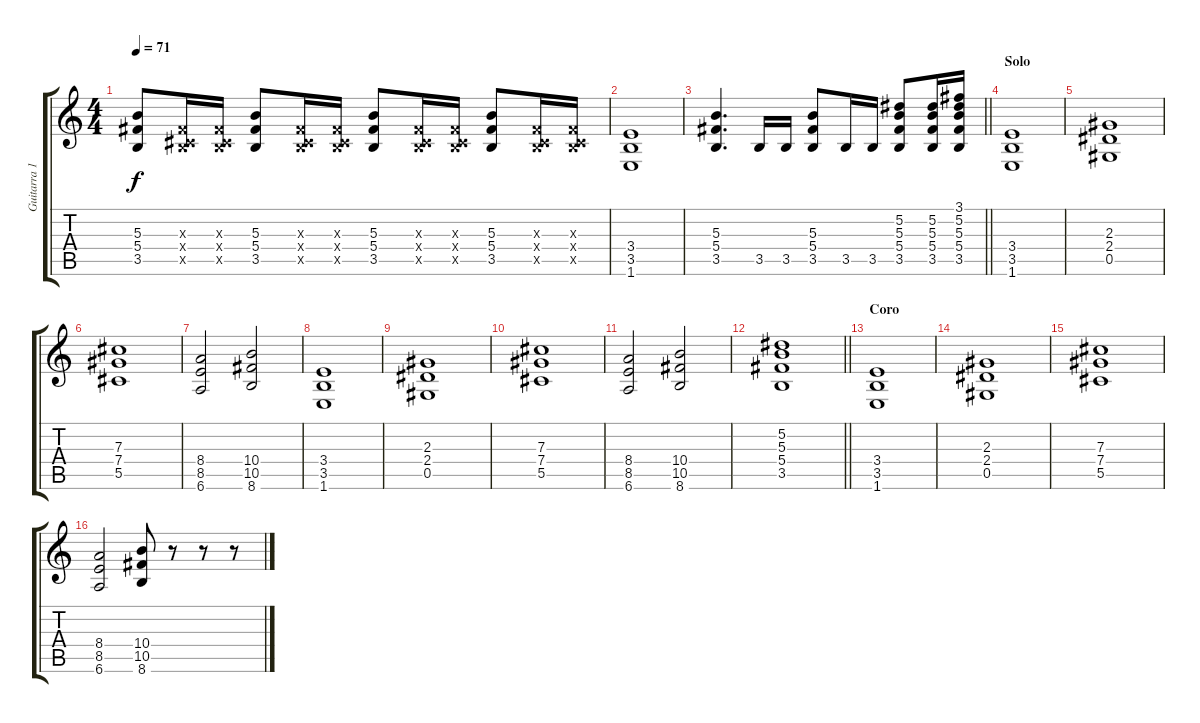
\track ("Guitarra 1" "Guitarra 1") {instrument electricguitarjazz}
\staff {score tabs}
\tuning (Eb4 Bb3 Gb3 Db3 Ab2 Eb2) {hide}
\ts (4 4)
\tempo 71
\clef g2
\ks c
(5.3 5.4 3.5).8{dy f} (0.3{x} 0.4{x} 3.5{x}).16 (0.3{x} 0.4{x} 3.5{x}).16 (5.3 5.4 3.5).8 (0.3{x} 0.4{x} 3.5{x}).16 (0.3{x} 0.4{x} 3.5{x}).16 (5.3 5.4 3.5).8 (0.3{x} 0.4{x} 3.5{x}).16 (0.3{x} 0.4{x} 3.5{x}).16 (5.3 5.4 3.5).8 (0.3{x} 0.4{x} 3.5{x}).16 (0.3{x} 0.4{x} 3.5{x}).16 |
(3.4 3.5 1.6).1 |
\barLineRight lightlight
(5.3 5.4 3.5).4{d} 3.5.16 3.5.16 (5.3 5.4 3.5).8 3.5.16 3.5.16 (5.2 5.3 5.4 3.5).8 (5.2 5.3 5.4 3.5).16 (3.1 5.2 5.3 5.4 3.5).16 |
\section ("" "Solo")
(3.4 3.5 1.6).1{volume 10 instrument distortionguitar} |
(2.3 2.4 0.5).1 |
(7.3 7.4 5.5).1 |
(8.4 8.5 6.6).2 (10.4 10.5 8.6).2 |
(3.4 3.5 1.6).1{volume 10 instrument distortionguitar} |
(2.3 2.4 0.5).1 |
(7.3 7.4 5.5).1 |
(8.4 8.5 6.6).2 (10.4 10.5 8.6).2 |
\barLineRight lightlight
(5.2 5.3 5.4 3.5).1 |
\section ("" "Coro")
(3.4 3.5 1.6).1{volume 10 instrument distortionguitar} |
(2.3 2.4 0.5).1 |
(7.3 7.4 5.5).1 |
(8.4 8.5 6.6).2 (10.4 10.5 8.6).8 r.8 r.8 r.8
